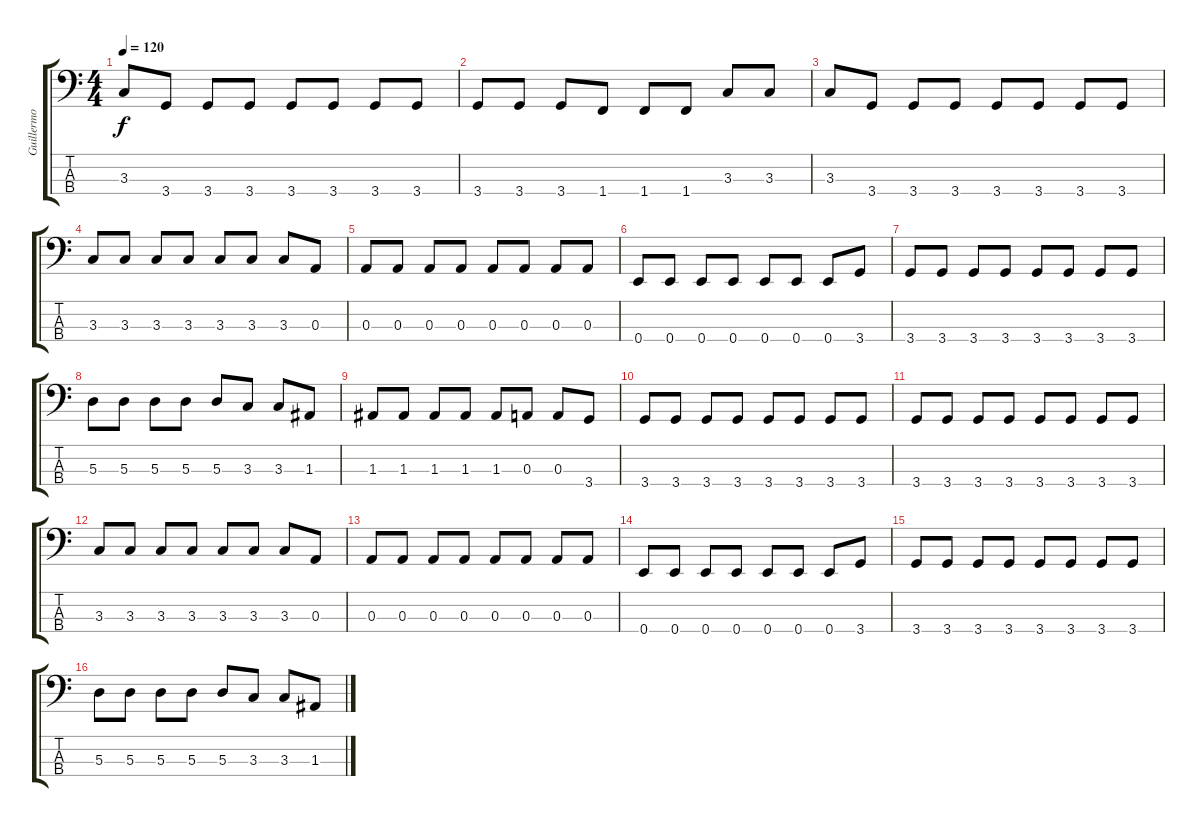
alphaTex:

\track ("Guillermo Sánchez" "Guillermo ") {instrument electricbasspick}
\staff {score tabs}
\tuning (G2 D2 A1 E1) {hide}
\ts (4 4)
\tempo 120
\clef f4
\ks c
3.3.8{dy f} 3.4.8 3.4.8 3.4.8 3.4.8 3.4.8 3.4.8 3.4.8 |
3.4.8 3.4.8 3.4.8 1.4.8 1.4.8 1.4.8 3.3.8 3.3.8 |
3.3.8 3.4.8 3.4.8 3.4.8 3.4.8 3.4.8 3.4.8 3.4.8 |
3.3.8 3.3.8 3.3.8 3.3.8 3.3.8 3.3.8 3.3.8 0.3.8 |
0.3.8 0.3.8 0.3.8 0.3.8 0.3.8 0.3.8 0.3.8 0.3.8 |
0.4.8 0.4.8 0.4.8 0.4.8 0.4.8 0.4.8 0.4.8 3.4.8 |
3.4.8 3.4.8 3.4.8 3.4.8 3.4.8 3.4.8 3.4.8 3.4.8 |
5.3.8 5.3.8 5.3.8 5.3.8 5.3.8 3.3.8 3.3.8 1.3.8 |
1.3.8 1.3.8 1.3.8 1.3.8 1.3.8 0.3.8 0.3.8 3.4.8 |
3.4.8 3.4.8 3.4.8 3.4.8 3.4.8 3.4.8 3.4.8 3.4.8 |
3.4.8 3.4.8 3.4.8 3.4.8 3.4.8 3.4.8 3.4.8 3.4.8 |
3.3.8 3.3.8 3.3.8 3.3.8 3.3.8 3.3.8 3.3.8 0.3.8 |
0.3.8 0.3.8 0.3.8 0.3.8 0.3.8 0.3.8 0.3.8 0.3.8 |
0.4.8 0.4.8 0.4.8 0.4.8 0.4.8 0.4.8 0.4.8 3.4.8 |
3.4.8 3.4.8 3.4.8 3.4.8 3.4.8 3.4.8 3.4.8 3.4.8 |
5.3.8 5.3.8 5.3.8 5.3.8 5.3.8 3.3.8 3.3.8 1.3.8
